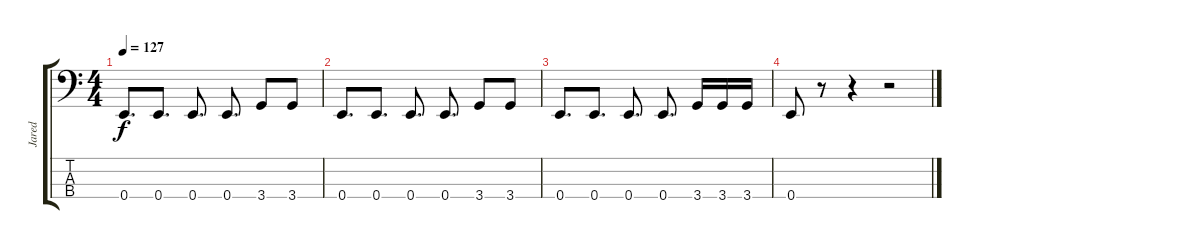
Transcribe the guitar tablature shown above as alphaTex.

\track ("Jared" "Jared") {instrument electricbassfinger}
\staff {score tabs}
\tuning (G2 D2 A1 E1) {hide}
\ts (4 4)
\tempo 127
\clef f4
\ks c
0.4.8{d dy f} 0.4.8{d} 0.4.8{d} 0.4.8{d} 3.4.8 3.4.8 |
0.4.8{d} 0.4.8{d} 0.4.8{d} 0.4.8{d} 3.4.8 3.4.8 |
0.4.8{d} 0.4.8{d} 0.4.8{d} 0.4.8{d} 3.4.16 3.4.16 3.4.16 |
0.4.8 r.8 r.4 r.2
